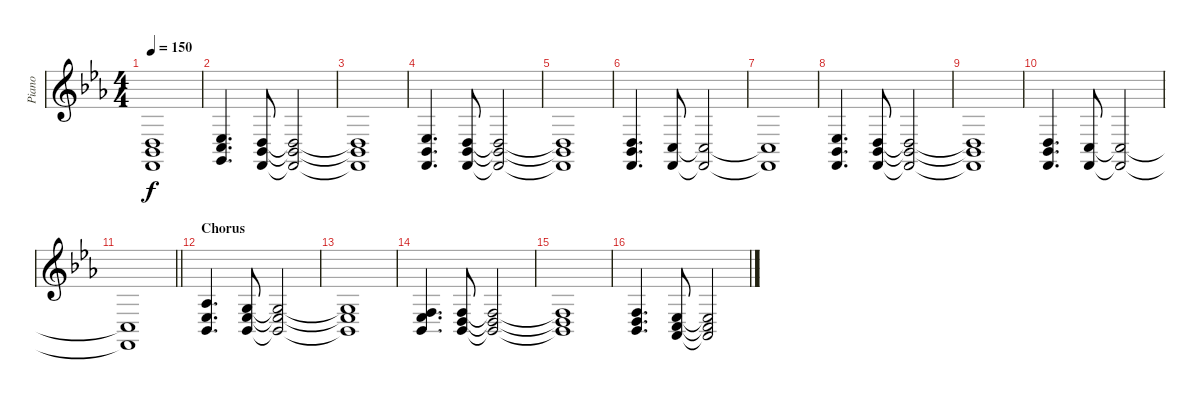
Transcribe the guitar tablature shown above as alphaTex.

\track ("Piano" "Piano") {instrument electricgrandpiano}
\staff {score}
\tuning (E4 B3 G3 D3 A2 D2) {hide}
\ts (4 4)
\tempo 150
\clef g2
\ks eb
(0.4{t} 1.5{t} 3.6{t}).1{dy f} |
(1.4 3.5 5.6).4{d} (0.4 1.5 3.6).8 (0.4{t} 1.5{t} 3.6{t}).2 |
(0.4{t} 1.5{t} 3.6{t}).1 |
(1.4 1.5 3.6).4{d} (0.4 1.5 3.6).8 (0.4{t} 1.5{t} 3.6{t}).2 |
(0.4{t} 1.5{t} 3.6{t}).1 |
(0.4 1.5 3.6).4{d} (3.5 3.6).8 (3.5{t} 3.6{t}).2 |
(3.5{t} 3.6{t}).1 |
(1.4 1.5 3.6).4{d} (0.4 1.5 3.6).8 (0.4{t} 1.5{t} 3.6{t}).2 |
(0.4{t} 1.5{t} 3.6{t}).1 |
(0.4 1.5 3.6).4{d} (3.5 3.6).8 (3.5{t} 3.6{t}).2 |
\barLineRight lightlight
(3.5{t} 3.6{t}).1 |
\section ("" "Chorus")
(6.4 6.5 8.6).4{d} (5.4 6.5 8.6).8 (5.4{t} 6.5{t} 8.6{t}).2 |
(5.4{t} 6.5{t} 8.6{t}).1 |
(3.4 6.5 8.6).4{d} (3.4 5.5 8.6).8 (3.4{t} 5.5{t} 8.6{t}).2 |
(3.4{t} 5.5{t} 8.6{t}).1 |
(3.4 5.5 8.6).4{d} (1.4 3.5 6.6).8 (1.4{t} 3.5{t} 6.6{t}).2
